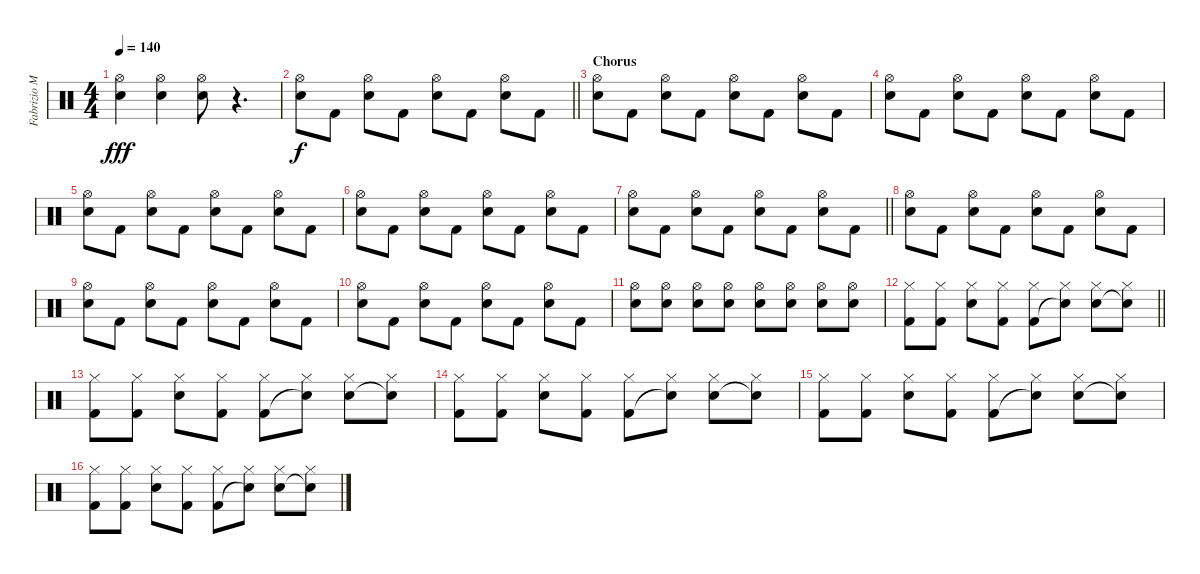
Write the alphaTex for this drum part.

\track ("Fabrizio Moretti" "Fabrizio M") {instrument percussion}
\staff {score}
\articulation defaults
\ts (4 4)
\tempo 140
\clef neutral
\ks c
("Hi-Hat (open)" "Electric Snare (hit)").4{dy fff} ("Hi-Hat (open)" "Electric Snare (hit)").4 ("Hi-Hat (open)" "Electric Snare (hit)").8 r.4{d} |
\barLineRight lightlight
("Hi-Hat (open)" "Electric Snare (hit)").8{dy f} "Kick (hit) 2".8 ("Hi-Hat (open)" "Electric Snare (hit)").8 "Kick (hit) 2".8 ("Hi-Hat (open)" "Electric Snare (hit)").8 "Kick (hit) 2".8 ("Hi-Hat (open)" "Electric Snare (hit)").8 "Kick (hit) 2".8 |
\section ("" "Chorus")
("Hi-Hat (open)" "Electric Snare (hit)").8 "Kick (hit) 2".8 ("Hi-Hat (open)" "Electric Snare (hit)").8 "Kick (hit) 2".8 ("Hi-Hat (open)" "Electric Snare (hit)").8 "Kick (hit) 2".8 ("Hi-Hat (open)" "Electric Snare (hit)").8 "Kick (hit) 2".8 |
("Hi-Hat (open)" "Electric Snare (hit)").8 "Kick (hit) 2".8 ("Hi-Hat (open)" "Electric Snare (hit)").8 "Kick (hit) 2".8 ("Hi-Hat (open)" "Electric Snare (hit)").8 "Kick (hit) 2".8 ("Hi-Hat (open)" "Electric Snare (hit)").8 "Kick (hit) 2".8 |
("Hi-Hat (open)" "Electric Snare (hit)").8 "Kick (hit) 2".8 ("Hi-Hat (open)" "Electric Snare (hit)").8 "Kick (hit) 2".8 ("Hi-Hat (open)" "Electric Snare (hit)").8 "Kick (hit) 2".8 ("Hi-Hat (open)" "Electric Snare (hit)").8 "Kick (hit) 2".8 |
("Hi-Hat (open)" "Electric Snare (hit)").8 "Kick (hit) 2".8 ("Hi-Hat (open)" "Electric Snare (hit)").8 "Kick (hit) 2".8 ("Hi-Hat (open)" "Electric Snare (hit)").8 "Kick (hit) 2".8 ("Hi-Hat (open)" "Electric Snare (hit)").8 "Kick (hit) 2".8 |
\barLineRight lightlight
("Hi-Hat (open)" "Electric Snare (hit)").8 "Kick (hit) 2".8 ("Hi-Hat (open)" "Electric Snare (hit)").8 "Kick (hit) 2".8 ("Hi-Hat (open)" "Electric Snare (hit)").8 "Kick (hit) 2".8 ("Hi-Hat (open)" "Electric Snare (hit)").8 "Kick (hit) 2".8 |
("Hi-Hat (open)" "Electric Snare (hit)").8 "Kick (hit) 2".8 ("Hi-Hat (open)" "Electric Snare (hit)").8 "Kick (hit) 2".8 ("Hi-Hat (open)" "Electric Snare (hit)").8 "Kick (hit) 2".8 ("Hi-Hat (open)" "Electric Snare (hit)").8 "Kick (hit) 2".8 |
("Hi-Hat (open)" "Electric Snare (hit)").8 "Kick (hit) 2".8 ("Hi-Hat (open)" "Electric Snare (hit)").8 "Kick (hit) 2".8 ("Hi-Hat (open)" "Electric Snare (hit)").8 "Kick (hit) 2".8 ("Hi-Hat (open)" "Electric Snare (hit)").8 "Kick (hit) 2".8 |
("Hi-Hat (open)" "Electric Snare (hit)").8 "Kick (hit) 2".8 ("Hi-Hat (open)" "Electric Snare (hit)").8 "Kick (hit) 2".8 ("Hi-Hat (open)" "Electric Snare (hit)").8 "Kick (hit) 2".8 ("Hi-Hat (open)" "Electric Snare (hit)").8 "Kick (hit) 2".8 |
("Hi-Hat (open)" "Electric Snare (hit)").8 ("Hi-Hat (open)" "Electric Snare (hit)").8 ("Hi-Hat (open)" "Electric Snare (hit)").8 ("Hi-Hat (open)" "Electric Snare (hit)").8 ("Hi-Hat (open)" "Electric Snare (hit)").8 ("Hi-Hat (open)" "Electric Snare (hit)").8 ("Hi-Hat (open)" "Electric Snare (hit)").8 ("Hi-Hat (open)" "Electric Snare (hit)").8 |
\barLineRight lightlight
("Kick (hit) 2" "Hi-Hat (closed)").8 ("Kick (hit) 2" "Hi-Hat (closed)").8 ("Electric Snare (hit)" "Hi-Hat (closed)").8 ("Kick (hit) 2" "Hi-Hat (closed)").8 ("Kick (hit) 2" "Hi-Hat (closed)").8 ("Snare (hit)"{t} "Hi-Hat (closed)").8 ("Electric Snare (hit)" "Hi-Hat (closed)").8 ("Snare (hit)"{t} "Hi-Hat (closed)").8 |
("Kick (hit) 2" "Hi-Hat (closed)").8 ("Kick (hit) 2" "Hi-Hat (closed)").8 ("Electric Snare (hit)" "Hi-Hat (closed)").8 ("Kick (hit) 2" "Hi-Hat (closed)").8 ("Kick (hit) 2" "Hi-Hat (closed)").8 ("Snare (hit)"{t} "Hi-Hat (closed)").8 ("Electric Snare (hit)" "Hi-Hat (closed)").8 ("Snare (hit)"{t} "Hi-Hat (closed)").8 |
("Kick (hit) 2" "Hi-Hat (closed)").8 ("Kick (hit) 2" "Hi-Hat (closed)").8 ("Electric Snare (hit)" "Hi-Hat (closed)").8 ("Kick (hit) 2" "Hi-Hat (closed)").8 ("Kick (hit) 2" "Hi-Hat (closed)").8 ("Snare (hit)"{t} "Hi-Hat (closed)").8 ("Electric Snare (hit)" "Hi-Hat (closed)").8 ("Snare (hit)"{t} "Hi-Hat (closed)").8 |
("Kick (hit) 2" "Hi-Hat (closed)").8 ("Kick (hit) 2" "Hi-Hat (closed)").8 ("Electric Snare (hit)" "Hi-Hat (closed)").8 ("Kick (hit) 2" "Hi-Hat (closed)").8 ("Kick (hit) 2" "Hi-Hat (closed)").8 ("Snare (hit)"{t} "Hi-Hat (closed)").8 ("Electric Snare (hit)" "Hi-Hat (closed)").8 ("Snare (hit)"{t} "Hi-Hat (closed)").8 |
("Kick (hit) 2" "Hi-Hat (closed)").8 ("Kick (hit) 2" "Hi-Hat (closed)").8 ("Electric Snare (hit)" "Hi-Hat (closed)").8 ("Kick (hit) 2" "Hi-Hat (closed)").8 ("Kick (hit) 2" "Hi-Hat (closed)").8 ("Snare (hit)"{t} "Hi-Hat (closed)").8 ("Electric Snare (hit)" "Hi-Hat (closed)").8 ("Snare (hit)"{t} "Hi-Hat (closed)").8
